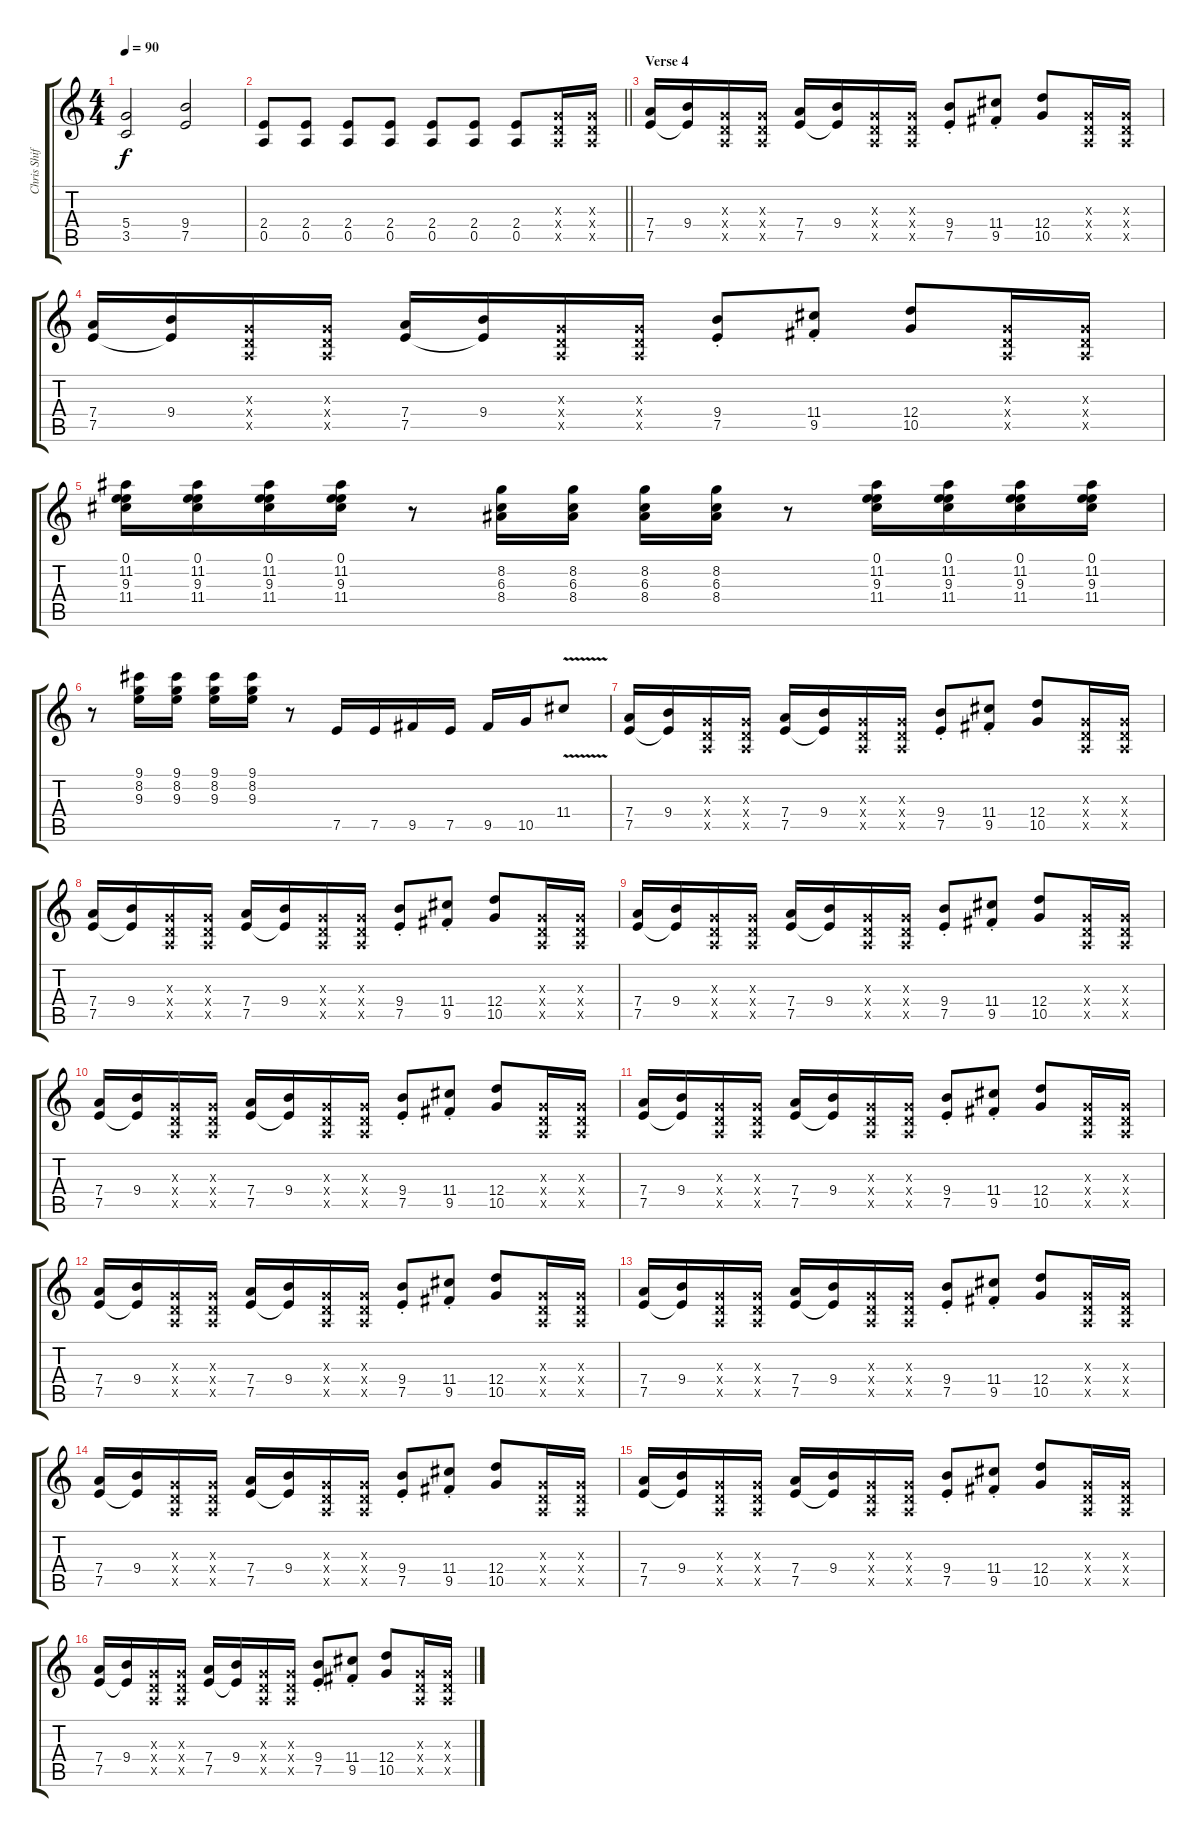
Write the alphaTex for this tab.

\track ("Chris Shiflett" "Chris Shif") {instrument distortionguitar}
\staff {score tabs}
\tuning (E4 B3 G3 D3 A2 E2) {hide}
\ts (4 4)
\tempo 90
\clef g2
\ks c
(5.4 3.5).2{dy f} (9.4 7.5).2 |
\barLineRight lightlight
(2.4 0.5).8 (2.4 0.5).8 (2.4 0.5).8 (2.4 0.5).8 (2.4 0.5).8 (2.4 0.5).8 (2.4 0.5).8 (0.3{x} 0.4{x} 0.5{x}).16 (0.3{x} 0.4{x} 0.5{x}).16 |
\section ("" "Verse 4")
(7.4 7.5).16 (9.4 7.5{t}).16 (0.3{x} 0.4{x} 0.5{x}).16 (0.3{x} 0.4{x} 0.5{x}).16 (7.4 7.5).16 (9.4 7.5{t}).16 (0.3{x} 0.4{x} 0.5{x}).16 (0.3{x} 0.4{x} 0.5{x}).16 (9.4{st} 7.5{st}).8 (11.4{st} 9.5{st}).8 (12.4 10.5).8 (0.3{x} 0.4{x} 0.5{x}).16 (0.3{x} 0.4{x} 0.5{x}).16 |
(7.4 7.5).16 (9.4 7.5{t}).16 (0.3{x} 0.4{x} 0.5{x}).16 (0.3{x} 0.4{x} 0.5{x}).16 (7.4 7.5).16 (9.4 7.5{t}).16 (0.3{x} 0.4{x} 0.5{x}).16 (0.3{x} 0.4{x} 0.5{x}).16 (9.4{st} 7.5{st}).8 (11.4{st} 9.5{st}).8 (12.4 10.5).8 (0.3{x} 0.4{x} 0.5{x}).16 (0.3{x} 0.4{x} 0.5{x}).16 |
(0.1 11.2 9.3 11.4).16 (0.1 11.2 9.3 11.4).16 (0.1 11.2 9.3 11.4).16 (0.1 11.2 9.3 11.4).16 r.8 (8.2 6.3 8.4).16 (8.2 6.3 8.4).16 (8.2 6.3 8.4).16 (8.2 6.3 8.4).16 r.8 (0.1 11.2 9.3 11.4).16 (0.1 11.2 9.3 11.4).16 (0.1 11.2 9.3 11.4).16 (0.1 11.2 9.3 11.4).16 |
r.8 (9.1 8.2 9.3).16 (9.1 8.2 9.3).16 (9.1 8.2 9.3).16 (9.1 8.2 9.3).16 r.8 7.5.16 7.5.16 9.5.16 7.5.16 9.5.16 10.5.16 11.4{v}.8 |
(7.4 7.5).16 (9.4 7.5{t}).16 (0.3{x} 0.4{x} 0.5{x}).16 (0.3{x} 0.4{x} 0.5{x}).16 (7.4 7.5).16 (9.4 7.5{t}).16 (0.3{x} 0.4{x} 0.5{x}).16 (0.3{x} 0.4{x} 0.5{x}).16 (9.4{st} 7.5{st}).8 (11.4{st} 9.5{st}).8 (12.4 10.5).8 (0.3{x} 0.4{x} 0.5{x}).16 (0.3{x} 0.4{x} 0.5{x}).16 |
(7.4 7.5).16 (9.4 7.5{t}).16 (0.3{x} 0.4{x} 0.5{x}).16 (0.3{x} 0.4{x} 0.5{x}).16 (7.4 7.5).16 (9.4 7.5{t}).16 (0.3{x} 0.4{x} 0.5{x}).16 (0.3{x} 0.4{x} 0.5{x}).16 (9.4{st} 7.5{st}).8 (11.4{st} 9.5{st}).8 (12.4 10.5).8 (0.3{x} 0.4{x} 0.5{x}).16 (0.3{x} 0.4{x} 0.5{x}).16 |
(7.4 7.5).16 (9.4 7.5{t}).16 (0.3{x} 0.4{x} 0.5{x}).16 (0.3{x} 0.4{x} 0.5{x}).16 (7.4 7.5).16 (9.4 7.5{t}).16 (0.3{x} 0.4{x} 0.5{x}).16 (0.3{x} 0.4{x} 0.5{x}).16 (9.4{st} 7.5{st}).8 (11.4{st} 9.5{st}).8 (12.4 10.5).8 (0.3{x} 0.4{x} 0.5{x}).16 (0.3{x} 0.4{x} 0.5{x}).16 |
(7.4 7.5).16 (9.4 7.5{t}).16 (0.3{x} 0.4{x} 0.5{x}).16 (0.3{x} 0.4{x} 0.5{x}).16 (7.4 7.5).16 (9.4 7.5{t}).16 (0.3{x} 0.4{x} 0.5{x}).16 (0.3{x} 0.4{x} 0.5{x}).16 (9.4{st} 7.5{st}).8 (11.4{st} 9.5{st}).8 (12.4 10.5).8 (0.3{x} 0.4{x} 0.5{x}).16 (0.3{x} 0.4{x} 0.5{x}).16 |
(7.4 7.5).16 (9.4 7.5{t}).16 (0.3{x} 0.4{x} 0.5{x}).16 (0.3{x} 0.4{x} 0.5{x}).16 (7.4 7.5).16 (9.4 7.5{t}).16 (0.3{x} 0.4{x} 0.5{x}).16 (0.3{x} 0.4{x} 0.5{x}).16 (9.4{st} 7.5{st}).8 (11.4{st} 9.5{st}).8 (12.4 10.5).8 (0.3{x} 0.4{x} 0.5{x}).16 (0.3{x} 0.4{x} 0.5{x}).16 |
(7.4 7.5).16 (9.4 7.5{t}).16 (0.3{x} 0.4{x} 0.5{x}).16 (0.3{x} 0.4{x} 0.5{x}).16 (7.4 7.5).16 (9.4 7.5{t}).16 (0.3{x} 0.4{x} 0.5{x}).16 (0.3{x} 0.4{x} 0.5{x}).16 (9.4{st} 7.5{st}).8 (11.4{st} 9.5{st}).8 (12.4 10.5).8 (0.3{x} 0.4{x} 0.5{x}).16 (0.3{x} 0.4{x} 0.5{x}).16 |
(7.4 7.5).16 (9.4 7.5{t}).16 (0.3{x} 0.4{x} 0.5{x}).16 (0.3{x} 0.4{x} 0.5{x}).16 (7.4 7.5).16 (9.4 7.5{t}).16 (0.3{x} 0.4{x} 0.5{x}).16 (0.3{x} 0.4{x} 0.5{x}).16 (9.4{st} 7.5{st}).8 (11.4{st} 9.5{st}).8 (12.4 10.5).8 (0.3{x} 0.4{x} 0.5{x}).16 (0.3{x} 0.4{x} 0.5{x}).16 |
(7.4 7.5).16 (9.4 7.5{t}).16 (0.3{x} 0.4{x} 0.5{x}).16 (0.3{x} 0.4{x} 0.5{x}).16 (7.4 7.5).16 (9.4 7.5{t}).16 (0.3{x} 0.4{x} 0.5{x}).16 (0.3{x} 0.4{x} 0.5{x}).16 (9.4{st} 7.5{st}).8 (11.4{st} 9.5{st}).8 (12.4 10.5).8 (0.3{x} 0.4{x} 0.5{x}).16 (0.3{x} 0.4{x} 0.5{x}).16 |
(7.4 7.5).16 (9.4 7.5{t}).16 (0.3{x} 0.4{x} 0.5{x}).16 (0.3{x} 0.4{x} 0.5{x}).16 (7.4 7.5).16 (9.4 7.5{t}).16 (0.3{x} 0.4{x} 0.5{x}).16 (0.3{x} 0.4{x} 0.5{x}).16 (9.4{st} 7.5{st}).8 (11.4{st} 9.5{st}).8 (12.4 10.5).8 (0.3{x} 0.4{x} 0.5{x}).16 (0.3{x} 0.4{x} 0.5{x}).16 |
(7.4 7.5).16 (9.4 7.5{t}).16 (0.3{x} 0.4{x} 0.5{x}).16 (0.3{x} 0.4{x} 0.5{x}).16 (7.4 7.5).16 (9.4 7.5{t}).16 (0.3{x} 0.4{x} 0.5{x}).16 (0.3{x} 0.4{x} 0.5{x}).16 (9.4{st} 7.5{st}).8 (11.4{st} 9.5{st}).8 (12.4 10.5).8 (0.3{x} 0.4{x} 0.5{x}).16 (0.3{x} 0.4{x} 0.5{x}).16
